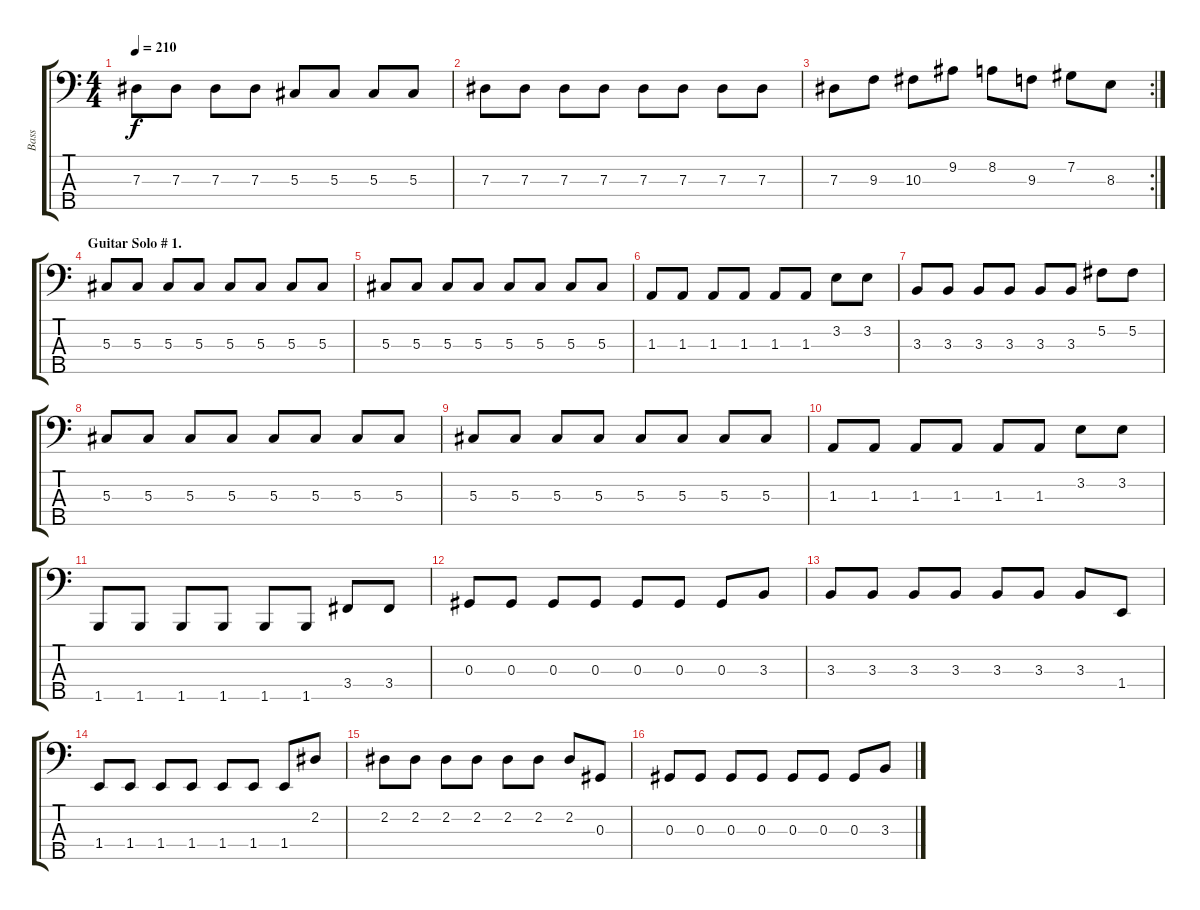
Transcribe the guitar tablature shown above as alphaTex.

\track ("Bass" "Bass") {instrument electricbassfinger}
\staff {score tabs}
\tuning (Gb2 Db2 Ab1 Eb1 Bb0) {hide}
\ts (4 4)
\tempo 210
\clef f4
\ks c
7.3.8{dy f} 7.3.8 7.3.8 7.3.8 5.3.8 5.3.8 5.3.8 5.3.8 |
7.3.8 7.3.8 7.3.8 7.3.8 7.3.8 7.3.8 7.3.8 7.3.8 |
\rc 2
7.3.8 9.3.8 10.3.8 9.2.8 8.2.8 9.3.8 7.2.8 8.3.8 |
\section ("" "Guitar Solo # 1.")
5.3.8 5.3.8 5.3.8 5.3.8 5.3.8 5.3.8 5.3.8 5.3.8 |
5.3.8 5.3.8 5.3.8 5.3.8 5.3.8 5.3.8 5.3.8 5.3.8 |
1.3.8 1.3.8 1.3.8 1.3.8 1.3.8 1.3.8 3.2.8 3.2.8 |
3.3.8 3.3.8 3.3.8 3.3.8 3.3.8 3.3.8 5.2.8 5.2.8 |
5.3.8 5.3.8 5.3.8 5.3.8 5.3.8 5.3.8 5.3.8 5.3.8 |
5.3.8 5.3.8 5.3.8 5.3.8 5.3.8 5.3.8 5.3.8 5.3.8 |
1.3.8 1.3.8 1.3.8 1.3.8 1.3.8 1.3.8 3.2.8 3.2.8 |
1.5.8 1.5.8 1.5.8 1.5.8 1.5.8 1.5.8 3.4.8 3.4.8 |
0.3.8 0.3.8 0.3.8 0.3.8 0.3.8 0.3.8 0.3.8 3.3.8 |
3.3.8 3.3.8 3.3.8 3.3.8 3.3.8 3.3.8 3.3.8 1.4.8 |
1.4.8 1.4.8 1.4.8 1.4.8 1.4.8 1.4.8 1.4.8 2.2.8 |
2.2.8 2.2.8 2.2.8 2.2.8 2.2.8 2.2.8 2.2.8 0.3.8 |
0.3.8 0.3.8 0.3.8 0.3.8 0.3.8 0.3.8 0.3.8 3.3.8
